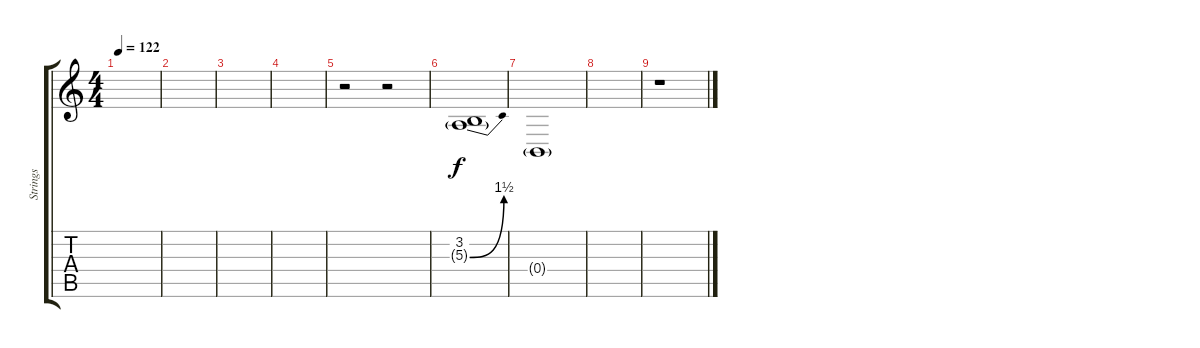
\track ("Strings" "Strings") {instrument stringensemble1}
\staff {score tabs}
\tuning (Db4 Ab3 E3 B2 Gb2 B1) {hide}
\ts (4 4)
\tempo 122
\clef g2
\ks c
|
|
|
|
r.2 r.2 |
(3.2 5.3{be (bend 0 0 60 6) g}).1 |
0.4{g}.1 |
|
r.1
